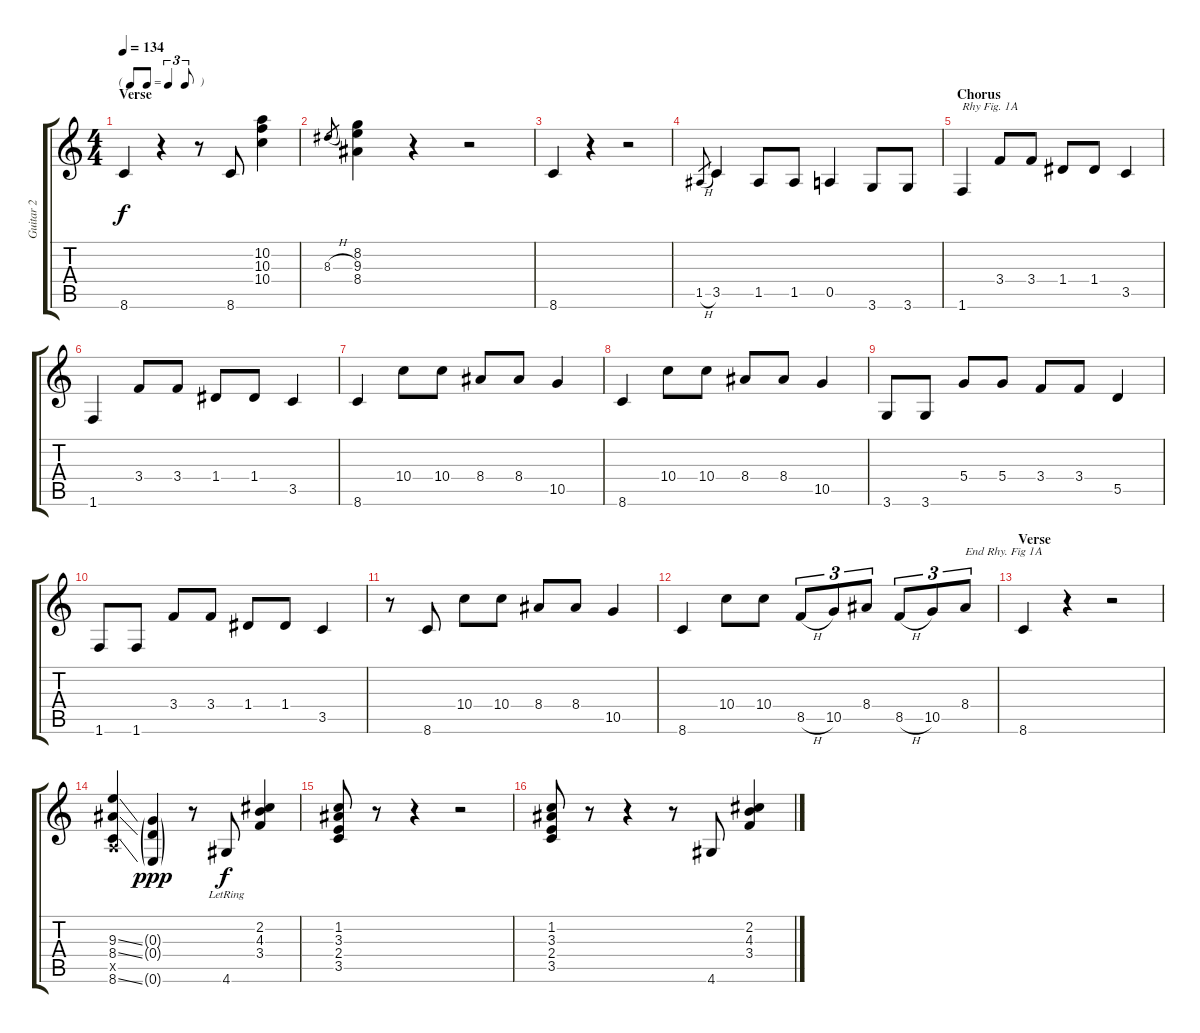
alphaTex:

\track ("Guitar 2" "Guitar 2") {instrument electricguitarclean}
\staff {score tabs}
\tuning (E4 B3 G3 D3 A2 E2) {hide}
\ts (4 4)
\tf triplet8th
\section ("" "Verse")
\tempo 134
\clef g2
\ks c
8.6.4{dy f} r.4 r.8 8.6.8 (10.2 10.3 10.4).4 |
8.3{h}.8{gr} (8.2 9.3 8.4).4 r.4 r.2 |
8.6.4 r.4 r.2 |
1.5{h}.8{gr} 3.5.4 1.5.8 1.5.8 0.5.4 3.6.8 3.6.8 |
\section ("" "Chorus")
1.6.4{txt "Rhy Fig. 1A"} 3.4.8 3.4.8 1.4.8 1.4.8 3.5.4 |
1.6.4 3.4.8 3.4.8 1.4.8 1.4.8 3.5.4 |
8.6.4 10.4.8 10.4.8 8.4.8 8.4.8 10.5.4 |
8.6.4 10.4.8 10.4.8 8.4.8 8.4.8 10.5.4 |
3.6.8 3.6.8 5.4.8 5.4.8 3.4.8 3.4.8 5.5.4 |
1.6.8 1.6.8 3.4.8 3.4.8 1.4.8 1.4.8 3.5.4 |
r.8 8.6.8 10.4.8 10.4.8 8.4.8 8.4.8 10.5.4 |
8.6.4 10.4.8 10.4.8 8.5{h}.8{tu (3 2)} 10.5.8{tu (3 2)} 8.4.8{tu (3 2)} 8.5{h}.8{tu (3 2)} 10.5.8{tu (3 2)} 8.4.8{tu (3 2) txt "End Rhy. Fig 1A"} |
\section ("" "Verse")
8.6.4 r.4 r.2 |
(9.3{ss} 8.4{ss} 0.5{x} 8.6{ss}).4 (0.3{g} 0.4{g} 0.6{g}).4{dy ppp} r.8 4.6{lr}.8{dy f} (2.2 4.3 3.4).4 |
(1.2 3.3 2.4 3.5).8 r.8 r.4 r.2 |
(1.2 3.3 2.4 3.5).8 r.8 r.4 r.8 4.6.8 (2.2 4.3 3.4).4
